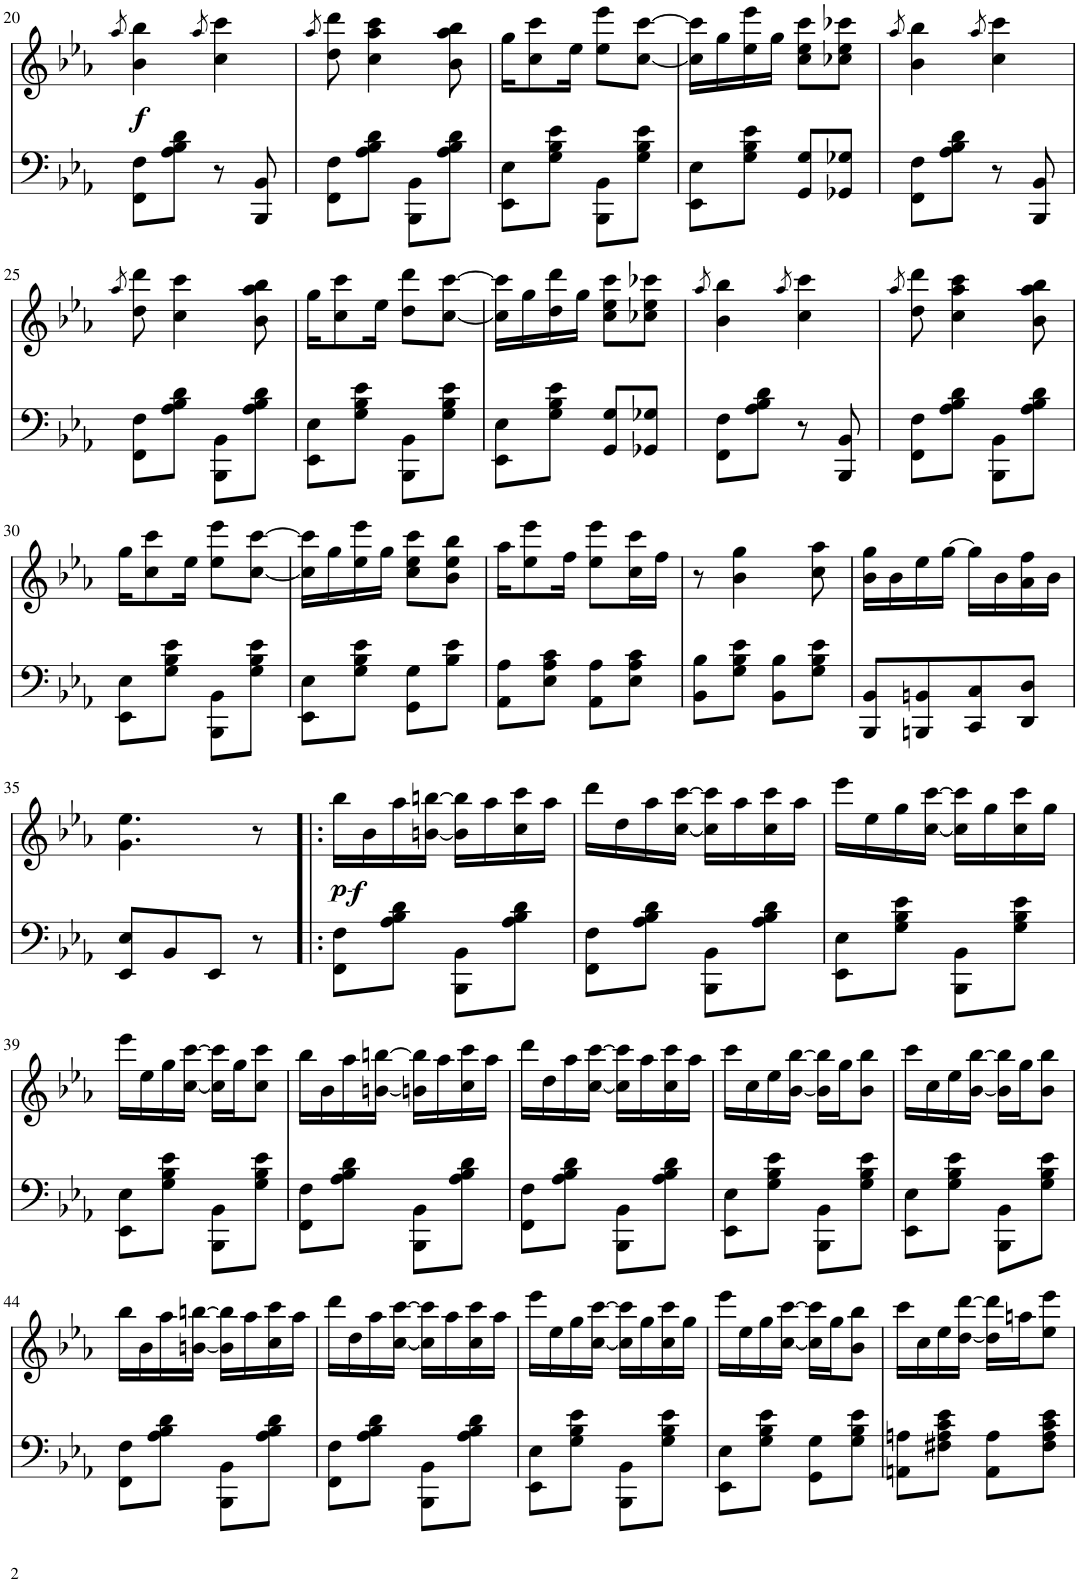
**kern	**kern	**dynam
*part2	*part1	*part1
*staff2	*staff1	*staff1
*I"Piano	*I"Piano	*
*I'Pno	*I'Pno	*
!!LO:PB:g=z
*clefF4	*clefG2	*
*k[b-e-a-]	*k[b-e-a-]	*
*E-:	*E-:	*
*M2/4	*M2/4	*
=20	=20	=20
.	8qaa-/	.
!	!	!LO:DY:b
8FF\ 8F\L	4b-\ 4bb-\	f
8A-\ 8B-\ 8d\J	.	.
.	8qaa-/	.
8r	4cc\ 4ccc\	.
8BBB-/ 8BB-/	.	.
=21	=21	=21
.	8qaa-/	.
8FF\ 8F\L	8dd\ 8ddd\	.
8A-\ 8B-\ 8d\J	4cc\ 4aa-\ 4ccc\	.
8BBB-\ 8BB-\L	.	.
8A-\ 8B-\ 8d\J	8b-\ 8aa-\ 8bb-\	.
=22	=22	=22
8EE-\ 8E-\L	16gg\KL	.
.	8cc\ 8ccc\	.
8G\ 8B-\ 8e-\J	.	.
.	16ee-\Jk	.
8BBB-\ 8BB-\L	8ee-\ 8eee-\L	.
8G\ 8B-\ 8e-\J	[8cc\ [8ccc\J	.
=23	=23	=23
8EE-\ 8E-\L	16cc\] 16ccc\]LL	.
.	16gg\	.
8G\ 8B-\ 8e-\J	16ee-\ 16eee-\	.
.	16gg\JJ	.
8GG/ 8G/L	8cc\ 8ee-\ 8ccc\L	.
8GG-X/ 8G-X/J	8cc-X\ 8ee-\ 8ccc-X\J	.
=24	=24	=24
.	8qaa-/	.
8FF\ 8F\L	4b-\ 4bb-\	.
8A-\ 8B-\ 8d\J	.	.
.	8qaa-/	.
8r	4cc\ 4ccc\	.
8BBB-/ 8BB-/	.	.
!!LO:LB:g=z
=25	=25	=25
.	8qaa-/	.
8FF\ 8F\L	8dd\ 8ddd\	.
8A-\ 8B-\ 8d\J	4cc\ 4ccc\	.
8BBB-\ 8BB-\L	.	.
8A-\ 8B-\ 8d\J	8b-\ 8aa-\ 8bb-\	.
=26	=26	=26
8EE-\ 8E-\L	16gg\KL	.
.	8cc\ 8ccc\	.
8G\ 8B-\ 8e-\J	.	.
.	16ee-\Jk	.
8BBB-\ 8BB-\L	8dd\ 8ddd\L	.
8G\ 8B-\ 8e-\J	[8cc\ [8ccc\J	.
=27	=27	=27
8EE-\ 8E-\L	16cc\] 16ccc\]LL	.
.	16gg\	.
8G\ 8B-\ 8e-\J	16dd\ 16ddd\	.
.	16gg\JJ	.
8GG/ 8G/L	8cc\ 8ee-\ 8ccc\L	.
8GG-X/ 8G-X/J	8cc-X\ 8ee-\ 8ccc-X\J	.
=28	=28	=28
.	8qaa-/	.
8FF\ 8F\L	4b-\ 4bb-\	.
8A-\ 8B-\ 8d\J	.	.
.	8qaa-/	.
8r	4cc\ 4ccc\	.
8BBB-/ 8BB-/	.	.
=29	=29	=29
.	8qaa-/	.
8FF\ 8F\L	8dd\ 8ddd\	.
8A-\ 8B-\ 8d\J	4cc\ 4aa-\ 4ccc\	.
8BBB-\ 8BB-\L	.	.
8A-\ 8B-\ 8d\J	8b-\ 8aa-\ 8bb-\	.
!!LO:LB:g=z
=30	=30	=30
8EE-\ 8E-\L	16gg\KL	.
.	8cc\ 8ccc\	.
8G\ 8B-\ 8e-\J	.	.
.	16ee-\Jk	.
8BBB-\ 8BB-\L	8ee-\ 8eee-\L	.
8G\ 8B-\ 8e-\J	[8cc\ [8ccc\J	.
=31	=31	=31
8EE-\ 8E-\L	16cc\] 16ccc\]LL	.
.	16gg\	.
8G\ 8B-\ 8e-\J	16ee-\ 16eee-\	.
.	16gg\JJ	.
8GG\ 8G\L	8cc\ 8ee-\ 8ccc\L	.
8B-\ 8e-\J	8b-\ 8ee-\ 8bb-\J	.
=32	=32	=32
8AA-\ 8A-\L	16aa-\KL	.
.	8ee-\ 8eee-\	.
8E-\ 8A-\ 8c\J	.	.
.	16ff\Jk	.
8AA-\ 8A-\L	8ee-\ 8eee-\L	.
8E-\ 8A-\ 8c\J	16cc\ 16ccc\L	.
.	16ff\JJ	.
=33	=33	=33
8BB-\ 8B-\L	8r	.
8G\ 8B-\ 8e-\J	4b-\ 4gg\	.
8BB-\ 8B-\L	.	.
8G\ 8B-\ 8e-\J	8cc\ 8aa-\	.
=34	=34	=34
8BBB-/ 8BB-/L	16b-\ 16gg\LL	.
.	16b-\	.
8BBBn/ 8BBn/	16ee-\	.
.	[16gg\JJ	.
8CC/ 8C/	16gg\LL]	.
.	16b-\	.
8DD/ 8D/J	16a-\ 16ff\	.
.	16b-\JJ	.
!!LO:LB:g=z
=35	=35	=35
8EE-/ 8E-/L	4.g\ 4.ee-\	.
8BB-/	.	.
8EE-/J	.	.
8r	8r	.
=36!|:	=36!|:	=36!|:
!	!	!LO:DY:b
!	!	!LO:DY:n=1:b
8FF\ 8F\L	16bb-\LL	p other-dynamics
!	!	!LO:DY:n=2:b
.	16b-\	f
8A-\ 8B-\ 8d\J	16aa-\	.
.	[16bn\ [16bbn\JJ	.
8BBB-\ 8BB-\L	16b\] 16bb\]LL	.
.	16aa-\	.
8A-\ 8B-\ 8d\J	16cc\ 16ccc\	.
.	16aa-\JJ	.
=37	=37	=37
8FF\ 8F\L	16ddd\LL	.
.	16dd\	.
8A-\ 8B-\ 8d\J	16aa-\	.
.	[16cc\ [16ccc\JJ	.
8BBB-\ 8BB-\L	16cc\] 16ccc\]LL	.
.	16aa-\	.
8A-\ 8B-\ 8d\J	16cc\ 16ccc\	.
.	16aa-\JJ	.
=38	=38	=38
8EE-\ 8E-\L	16eee-\LL	.
.	16ee-\	.
8G\ 8B-\ 8e-\J	16gg\	.
.	[16cc\ [16ccc\JJ	.
8BBB-\ 8BB-\L	16cc\] 16ccc\]LL	.
.	16gg\	.
8G\ 8B-\ 8e-\J	16cc\ 16ccc\	.
.	16gg\JJ	.
!!LO:LB:g=z
=39	=39	=39
8EE-\ 8E-\L	16eee-\LL	.
.	16ee-\	.
8G\ 8B-\ 8e-\J	16gg\	.
.	[16cc\ [16ccc\JJ	.
8BBB-\ 8BB-\L	16cc\] 16ccc\]LL	.
.	16gg\J	.
8G\ 8B-\ 8e-\J	8cc\ 8ccc\J	.
=40	=40	=40
8FF\ 8F\L	16bb-\LL	.
.	16b-\	.
8A-\ 8B-\ 8d\J	16aa-\	.
.	[16bn\ [16bbn\JJ	.
8BBB-\ 8BB-\L	16bn\] 16bb\]LL	.
.	16aa-\	.
8A-\ 8B-\ 8d\J	16cc\ 16ccc\	.
.	16aa-\JJ	.
=41	=41	=41
8FF\ 8F\L	16ddd\LL	.
.	16dd\	.
8A-\ 8B-\ 8d\J	16aa-\	.
.	[16cc\ [16ccc\JJ	.
8BBB-\ 8BB-\L	16cc\] 16ccc\]LL	.
.	16aa-\	.
8A-\ 8B-\ 8d\J	16cc\ 16ccc\	.
.	16aa-\JJ	.
=42	=42	=42
8EE-\ 8E-\L	16ccc\LL	.
.	16cc\	.
8G\ 8B-\ 8e-\J	16ee-\	.
.	[16b-\ [16bb-\JJ	.
8BBB-\ 8BB-\L	16b-\] 16bb-\]LL	.
.	16gg\J	.
8G\ 8B-\ 8e-\J	8b-\ 8bb-\J	.
=43	=43	=43
8EE-\ 8E-\L	16ccc\LL	.
.	16cc\	.
8G\ 8B-\ 8e-\J	16ee-\	.
.	[16b-\ [16bb-\JJ	.
8BBB-\ 8BB-\L	16b-\] 16bb-\]LL	.
.	16gg\J	.
8G\ 8B-\ 8e-\J	8b-\ 8bb-\J	.
!!LO:LB:g=z
=44	=44	=44
8FF\ 8F\L	16bb-\LL	.
.	16b-\	.
8A-\ 8B-\ 8d\J	16aa-\	.
.	[16bn\ [16bbn\JJ	.
8BBB-\ 8BB-\L	16b\] 16bb\]LL	.
.	16aa-\	.
8A-\ 8B-\ 8d\J	16cc\ 16ccc\	.
.	16aa-\JJ	.
=45	=45	=45
8FF\ 8F\L	16ddd\LL	.
.	16dd\	.
8A-\ 8B-\ 8d\J	16aa-\	.
.	[16cc\ [16ccc\JJ	.
8BBB-\ 8BB-\L	16cc\] 16ccc\]LL	.
.	16aa-\	.
8A-\ 8B-\ 8d\J	16cc\ 16ccc\	.
.	16aa-\JJ	.
=46	=46	=46
8EE-\ 8E-\L	16eee-\LL	.
.	16ee-\	.
8G\ 8B-\ 8e-\J	16gg\	.
.	[16cc\ [16ccc\JJ	.
8BBB-\ 8BB-\L	16cc\] 16ccc\]LL	.
.	16gg\	.
8G\ 8B-\ 8e-\J	16cc\ 16ccc\	.
.	16gg\JJ	.
=47	=47	=47
8EE-\ 8E-\L	16eee-\LL	.
.	16ee-\	.
8G\ 8B-\ 8e-\J	16gg\	.
.	[16cc\ [16ccc\JJ	.
8GG\ 8G\L	16cc\] 16ccc\]LL	.
.	16gg\J	.
8G\ 8B-\ 8e-\J	8b-\ 8bb-\J	.
=48	=48	=48
8AAn\ 8An\L	16ccc\LL	.
.	16cc\	.
8F#X\ 8A\ 8c\ 8e-\J	16ee-\	.
.	[16dd\ [16ddd\JJ	.
8AA\ 8A\L	16dd\] 16ddd\]LL	.
.	16aan\J	.
8F#\ 8A\ 8c\ 8e-\J	8ee-\ 8eee-\J	.
=	=	=
*-	*-	*-
